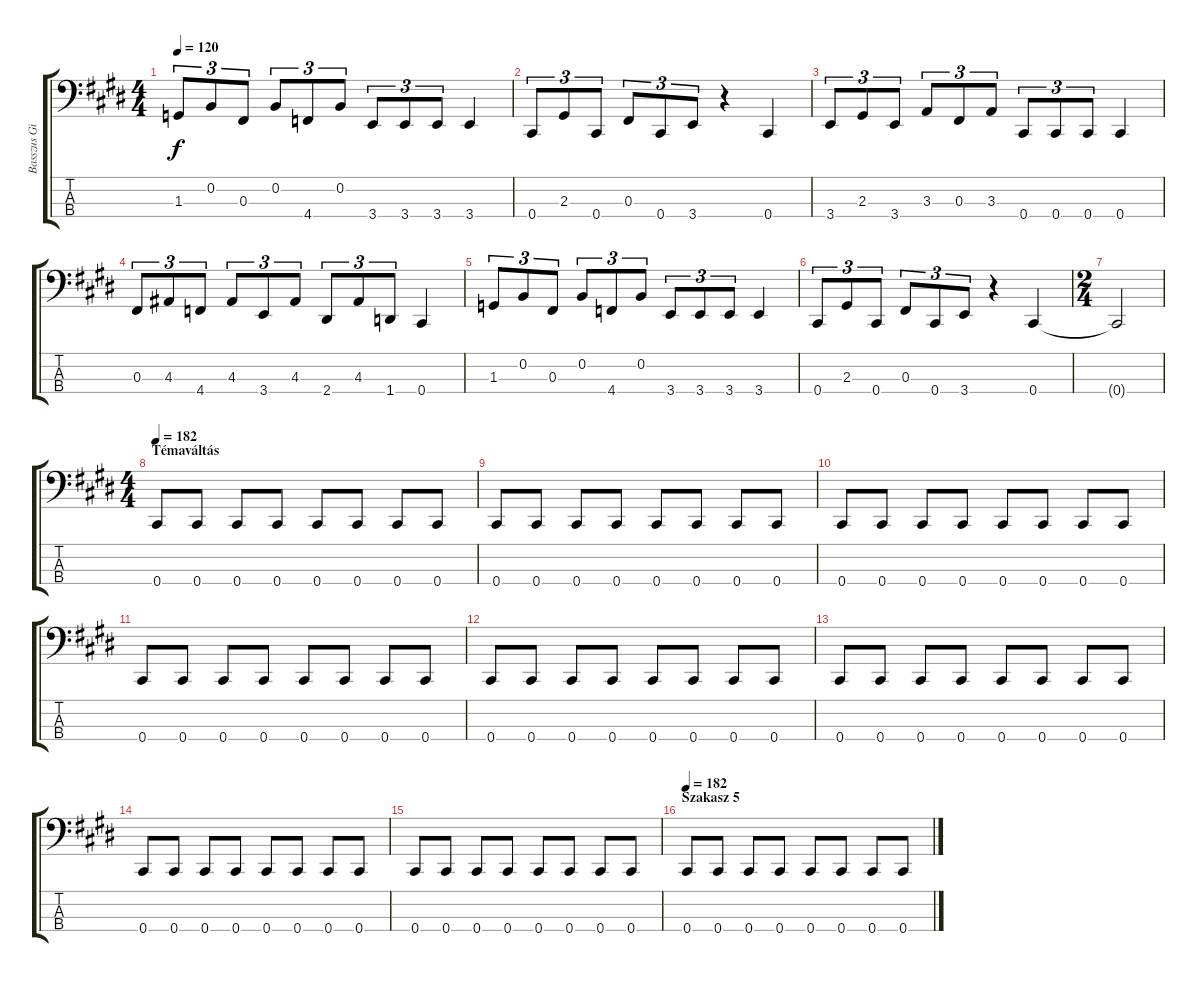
\track ("Basszus Gitár" "Basszus Gi") {instrument electricbassfinger}
\staff {score tabs}
\tuning (E2 B1 Gb1 Db1) {hide}
\ts (4 4)
\tempo 120
\clef f4
\ks c#minor
1.3.8{tu (3 2) dy f} 0.2.8{tu (3 2)} 0.3.8{tu (3 2)} 0.2.8{tu (3 2)} 4.4.8{tu (3 2)} 0.2.8{tu (3 2)} 3.4.8{tu (3 2)} 3.4.8{tu (3 2)} 3.4.8{tu (3 2)} 3.4.4 |
0.4.8{tu (3 2)} 2.3.8{tu (3 2)} 0.4.8{tu (3 2)} 0.3.8{tu (3 2)} 0.4.8{tu (3 2)} 3.4.8{tu (3 2)} r.4 0.4.4 |
3.4.8{tu (3 2)} 2.3.8{tu (3 2)} 3.4.8{tu (3 2)} 3.3.8{tu (3 2)} 0.3.8{tu (3 2)} 3.3.8{tu (3 2)} 0.4.8{tu (3 2)} 0.4.8{tu (3 2)} 0.4.8{tu (3 2)} 0.4.4 |
0.3.8{tu (3 2)} 4.3.8{tu (3 2)} 4.4.8{tu (3 2)} 4.3.8{tu (3 2)} 3.4.8{tu (3 2)} 4.3.8{tu (3 2)} 2.4.8{tu (3 2)} 4.3.8{tu (3 2)} 1.4.8{tu (3 2)} 0.4.4 |
1.3.8{tu (3 2)} 0.2.8{tu (3 2)} 0.3.8{tu (3 2)} 0.2.8{tu (3 2)} 4.4.8{tu (3 2)} 0.2.8{tu (3 2)} 3.4.8{tu (3 2)} 3.4.8{tu (3 2)} 3.4.8{tu (3 2)} 3.4.4 |
0.4.8{tu (3 2)} 2.3.8{tu (3 2)} 0.4.8{tu (3 2)} 0.3.8{tu (3 2)} 0.4.8{tu (3 2)} 3.4.8{tu (3 2)} r.4 0.4.4 |
\ts (2 4)
0.4{t}.2 |
\ts (4 4)
\section ("" "Témaváltás")
\tempo 182
0.4.8 0.4.8 0.4.8 0.4.8 0.4.8 0.4.8 0.4.8 0.4.8 |
0.4.8 0.4.8 0.4.8 0.4.8 0.4.8 0.4.8 0.4.8 0.4.8 |
0.4.8 0.4.8 0.4.8 0.4.8 0.4.8 0.4.8 0.4.8 0.4.8 |
0.4.8 0.4.8 0.4.8 0.4.8 0.4.8 0.4.8 0.4.8 0.4.8 |
0.4.8 0.4.8 0.4.8 0.4.8 0.4.8 0.4.8 0.4.8 0.4.8 |
0.4.8 0.4.8 0.4.8 0.4.8 0.4.8 0.4.8 0.4.8 0.4.8 |
0.4.8 0.4.8 0.4.8 0.4.8 0.4.8 0.4.8 0.4.8 0.4.8 |
0.4.8 0.4.8 0.4.8 0.4.8 0.4.8 0.4.8 0.4.8 0.4.8 |
\section ("" "Szakasz 5")
\tempo 182
0.4.8 0.4.8 0.4.8 0.4.8 0.4.8 0.4.8 0.4.8 0.4.8
